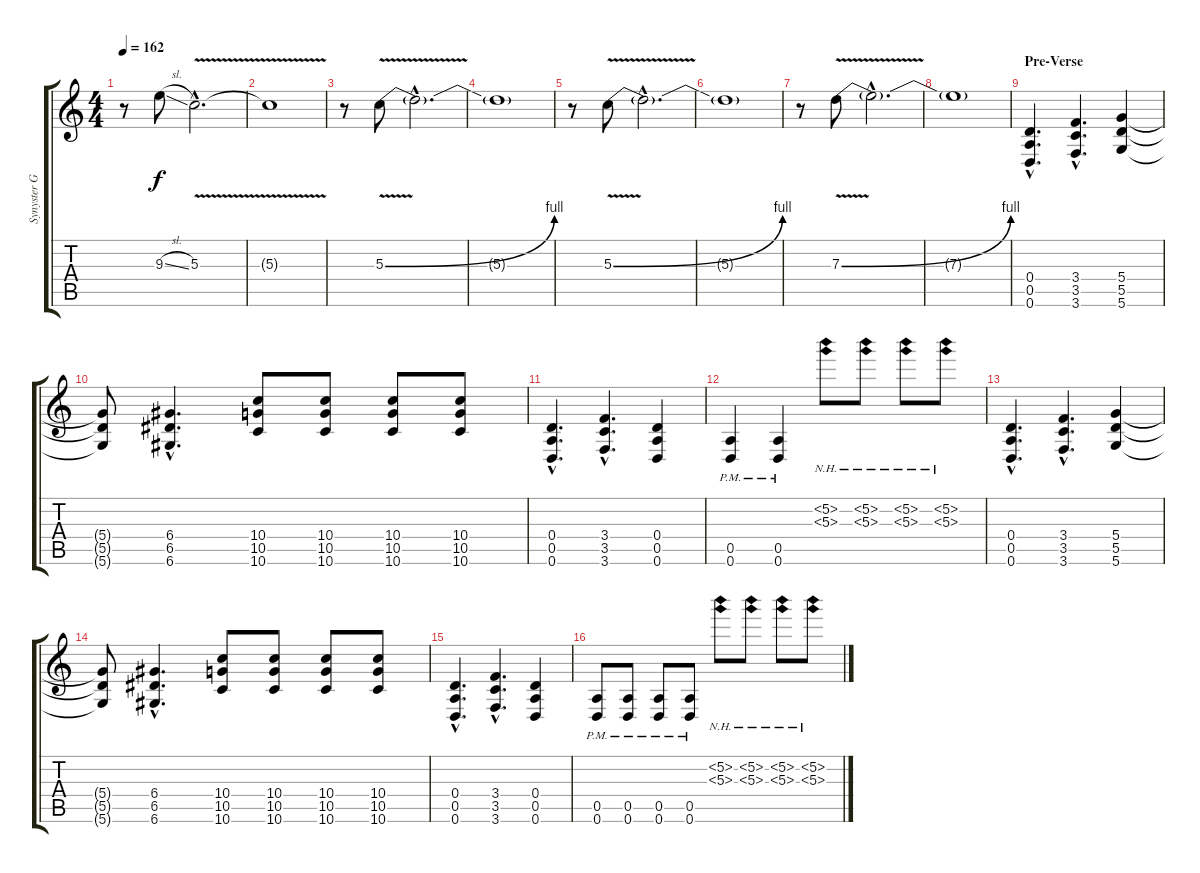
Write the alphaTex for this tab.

\track ("Synyster Gates" "Synyster G") {instrument distortionguitar}
\staff {score tabs}
\tuning (E4 B3 G3 D3 A2 D2) {hide}
\ts (4 4)
\tempo 162
\clef g2
\ks c
r.8{dy f} 9.3{sl}.8 5.3{v hac}.2{d} |
5.3{t}.1 |
r.8 5.3{be (bend 0 0 60 4) v}.8 5.3{hac t}.2{d} |
5.3{t}.1 |
r.8 5.3{be (bend 0 0 60 4) v}.8 5.3{hac t}.2{d} |
5.3{t}.1 |
r.8 7.3{be (bend 0 0 60 4) v}.8 7.3{hac t}.2{d} |
7.3{t}.1 |
\section ("" "Pre-Verse")
(0.4{hac} 0.5{hac} 0.6{hac}).4{d instrument distortionguitar} (3.4{hac} 3.5{hac} 3.6{hac}).4{d} (5.4 5.5 5.6).4 |
(5.4{t} 5.5{t} 5.6{t}).8 (6.4{hac} 6.5{hac} 6.6{hac}).4{d} (10.4 10.5 10.6).8 (10.4 10.5 10.6).8 (10.4 10.5 10.6).8 (10.4 10.5 10.6).8 |
(0.4{hac} 0.5{hac} 0.6{hac}).4{d} (3.4{hac} 3.5{hac} 3.6{hac}).4{d} (0.4 0.5 0.6).4 |
(0.5{pm} 0.6{pm}).4 (0.5{pm} 0.6{pm}).4 (5.2{nh} 5.3{nh}).8 (5.2{nh} 5.3{nh}).8 (5.2{nh} 5.3{nh}).8 (5.2{nh} 5.3{nh}).8 |
(0.4{hac} 0.5{hac} 0.6{hac}).4{d} (3.4{hac} 3.5{hac} 3.6{hac}).4{d} (5.4 5.5 5.6).4 |
(5.4{t} 5.5{t} 5.6{t}).8 (6.4{hac} 6.5{hac} 6.6{hac}).4{d} (10.4 10.5 10.6).8 (10.4 10.5 10.6).8 (10.4 10.5 10.6).8 (10.4 10.5 10.6).8 |
(0.4{hac} 0.5{hac} 0.6{hac}).4{d} (3.4{hac} 3.5{hac} 3.6{hac}).4{d} (0.4 0.5 0.6).4 |
(0.5{pm} 0.6{pm}).8 (0.5{pm} 0.6{pm}).8 (0.5{pm} 0.6{pm}).8 (0.5{pm} 0.6{pm}).8 (5.2{nh} 5.3{nh}).8 (5.2{nh} 5.3{nh}).8 (5.2{nh} 5.3{nh}).8 (5.2{nh} 5.3{nh}).8
